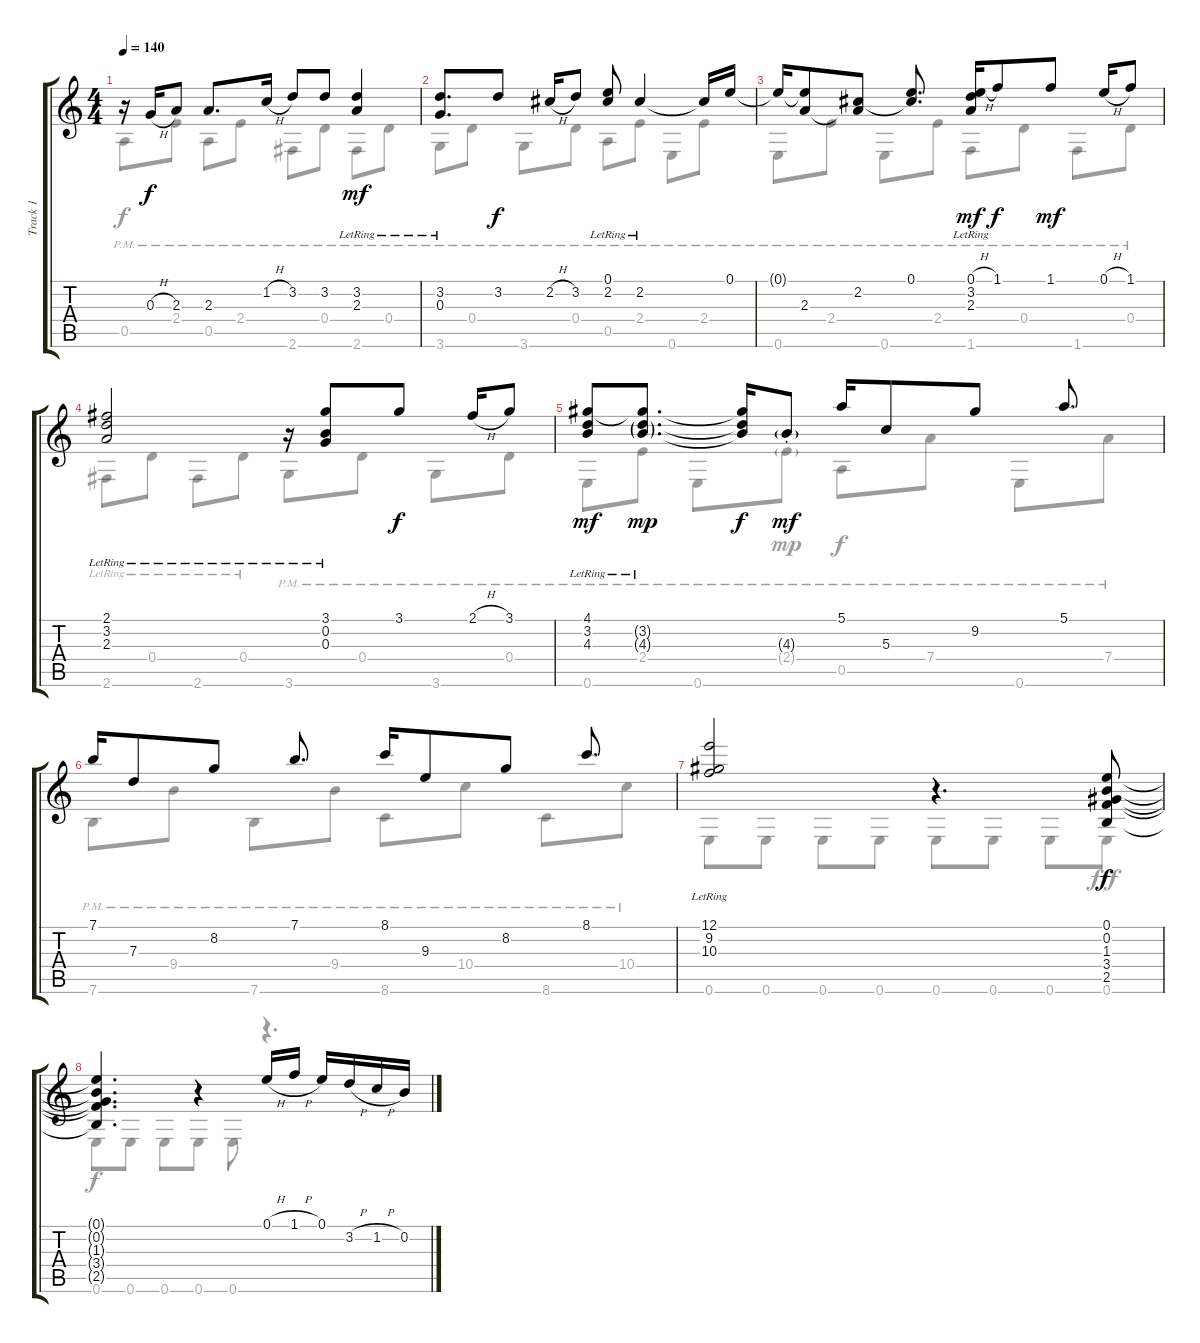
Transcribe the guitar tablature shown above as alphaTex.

\track ("Track 1" "Track 1") {instrument acousticguitarsteel}
\staff {score tabs}
\tuning (E4 B3 G3 D3 A2 E2) {hide}
\voice
\ts (4 4)
\tempo 140
\clef g2
\ks c
r.16{dy mf} 0.3{h}.16{dy f} 2.3.8 2.3.8{d} 1.2{h}.16 3.2.8 3.2.8 (3.2 2.3{lr}).4{dy mf} |
(3.2 0.3{lr}).8{d} 3.2.8{dy f} 2.2{h}.16 3.2.8 (0.1{lr} 2.2{lr}).8 2.2{lr}.4 2.2{t}.16 0.1.16 |
0.1{t}.16 (0.1{t} 2.3).8 (2.2 2.3{t}).8 (0.1 2.2{t}).8{d} (0.1{h} 3.2{lr} 2.3{lr}).16{dy mf} 1.1.8{dy f} 1.1.8{dy mf} 0.1{h}.16 1.1.8 |
(2.1 3.2{lr} 2.3{lr}).2 r.16 (3.1 0.2{lr} 0.3{lr}).8 3.1.8{dy f} 2.1{h}.16 3.1.8 |
(4.1 3.2{lr} 4.3{lr}).8{dy mf} (4.1{t} 3.2{g lr} 4.3{g}).8{d dy mp} (4.1{t} 3.2{t} 4.3{t}).16{dy f} 4.3{g st}.8{dy mf} 5.1.16 5.3.8 9.2.8 5.1.8{d} |
7.1.16 7.3.8 8.2.8 7.1.8{d} 8.1.16 9.3.8 8.2.8 8.1.8{d} |
(12.1{lr} 9.2{lr} 10.3{lr}).2 r.4{d} (0.1 0.2 1.3 3.4 2.5).8{dy f} |
(0.1{t} 0.2{t} 1.3{t} 3.4{t} 2.5{t}).4{d} r.4 0.1{h}.16 1.1{h}.16 0.1.16 3.2{h}.16 1.2{h}.16 0.2.16
\voice
\clef g2
\ottava regular
\simile none
\ks c
0.5{pm}.8{dy f} 2.4{pm}.8 0.5{pm}.8 2.4{pm}.8 2.6{pm}.8 0.4{pm}.8 2.6{pm}.8 0.4{pm}.8 |
3.6{pm}.8 0.4{pm}.8 3.6{pm}.8 0.4{pm}.8 0.5{pm}.8 2.4{pm}.8 0.6{pm}.8 2.4{pm}.8 |
0.6{pm}.8 2.4{pm}.8 0.6{pm}.8 2.4{pm}.8 1.6{pm}.8 0.4{pm}.8 1.6{pm}.8 0.4{pm}.8 |
2.6{lr}.8 0.4{lr}.8 2.6{lr}.8 0.4{lr}.8 3.6{pm}.8 0.4{pm}.8 3.6{pm}.8 0.4{pm}.8 |
0.6{pm}.8 2.4{pm}.8 0.6{pm}.8 2.4{g pm}.8{dy mp} 0.5{pm}.8{dy f} 7.4{pm}.8 0.6{pm}.8 7.4{pm}.8 |
7.6{pm}.8 9.4{pm}.8 7.6{pm}.8 9.4{pm}.8 8.6{pm}.8 10.4{pm}.8 8.6{pm}.8 10.4{pm}.8 |
0.6.8 0.6.8 0.6.8 0.6.8 0.6.8 0.6.8 0.6.8 0.6.8{dy fff} |
0.6.8{dy f} 0.6.8 0.6.8 0.6.8 0.6.8 r.4{d}
